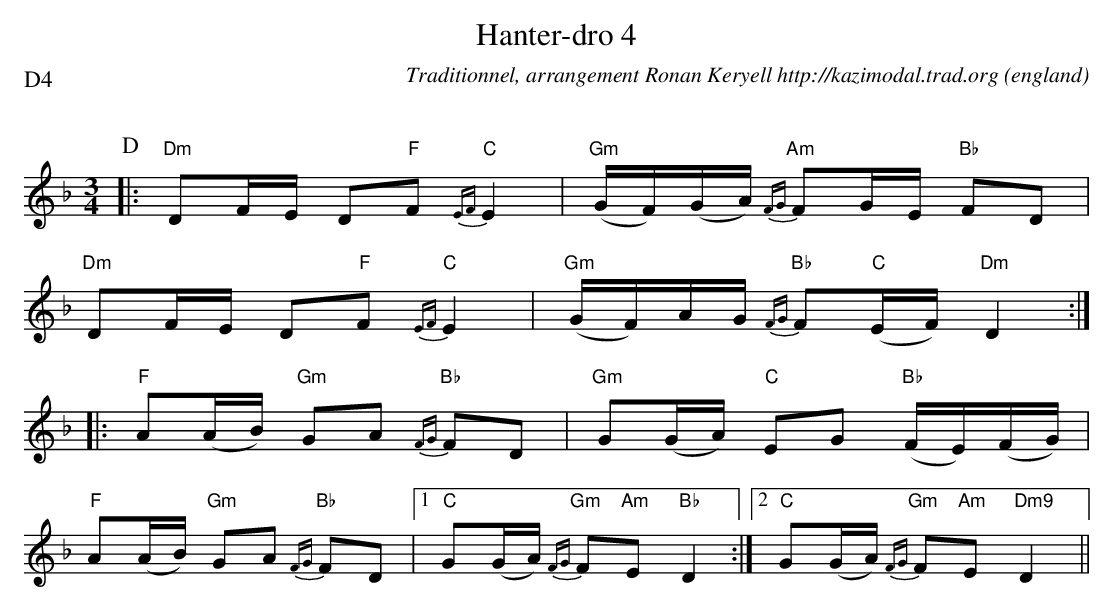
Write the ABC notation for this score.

X:1
T:Hanter-dro 4
O:england
C:Traditionnel, arrangement Ronan Keryell http://kazimodal.trad.org
Q:C2=100
P:D4
M:3/4
K:Dm
P:D
|: "Dm"DF/2E/2 D"F"F {EF}"C"E2 | \
"Gm"(G/2F/2)(G/2A/2) {FG}"Am"FG/2E/2 "Bb"FD |
"Dm"DF/2E/2 D"F"F {EF}"C"E2 | \
"Gm"(G/2F/2)A/2G/2 {FG}"Bb"F"C"(E/2F/2) "Dm"D2 :|
|: "F"A(A/2B/2) "Gm"GA {FG}"Bb"FD | \
"Gm"G(G/2A/2) "C"EG "Bb"(F/2E/2)(F/2G/2) |
"F"A(A/2B/2) "Gm"GA {FG}"Bb"FD |1 \
"C"G(G/2A/2) {FG}"Gm"F"Am"E "Bb"D2 :|2 \
"C"G(G/2A/2) {FG}"Gm"F"Am"E "Dm9"D2 ||
